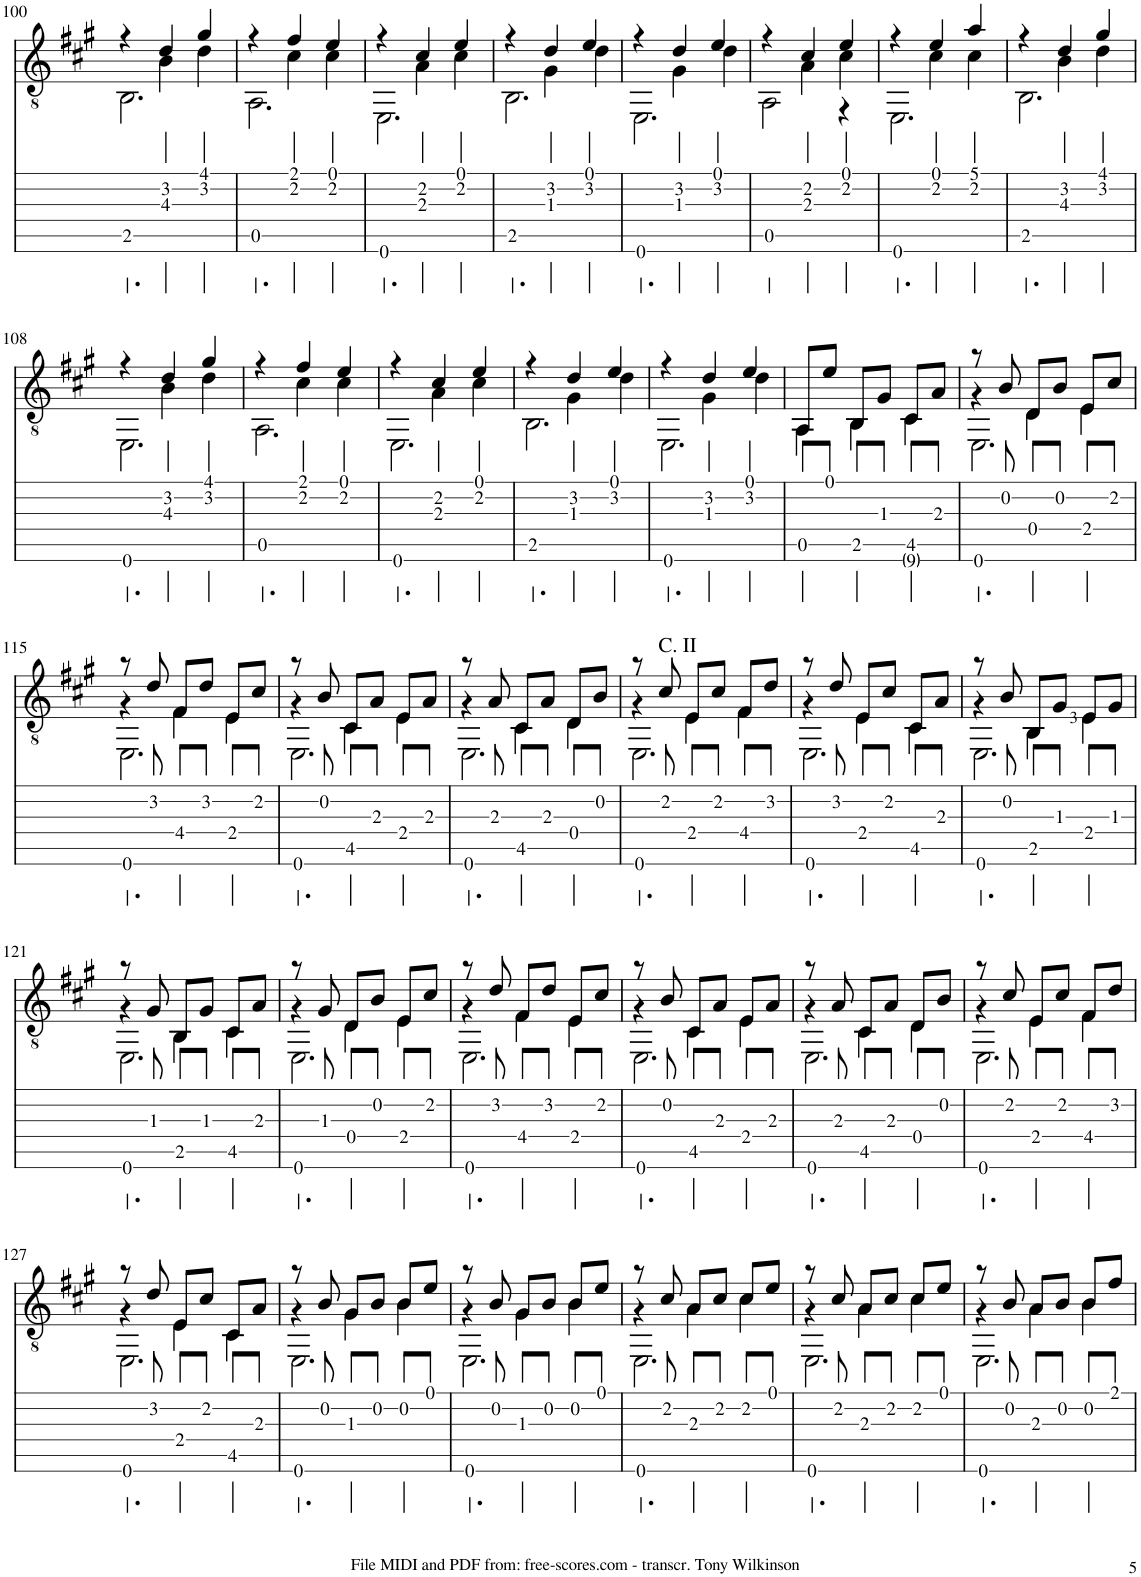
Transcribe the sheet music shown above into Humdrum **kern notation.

**kern	**kern
*part2	*part1
*staff2	*staff1
*I"Chitarra classica (Intavolatura)	*I"Chitarra classica
!!LO:PB:g=z
*	*clefGv2
*k[f#c#g#]	*k[f#c#g#]
*M3/4	*M3/4
=100	=100
*^	*^
*	*^	*	*^
4r	4ryy	2.BB\	4r	4ryy	2.BB\
4d/	4B\	.	4d/	4B\	.
4g#/	4d\	.	4g#/	4d\	.
=101	=101	=101	=101	=101	=101
4r	4ryy	2.AA\	4r	4ryy	2.AA\
4f#/	4c#\	.	4f#/	4c#\	.
4e/	4c#\	.	4e/	4c#\	.
=102	=102	=102	=102	=102	=102
4r	4ryy	2.EE\	4r	4ryy	2.EE\
4c#/	4A\	.	4c#/	4A\	.
4e/	4c#\	.	4e/	4c#\	.
=103	=103	=103	=103	=103	=103
4r	4ryy	2.BB\	4r	4ryy	2.BB\
4d/	4G#\	.	4d/	4G#\	.
4e/	4d\	.	4e/	4d\	.
=104	=104	=104	=104	=104	=104
4r	4ryy	2.EE\	4r	4ryy	2.EE\
4d/	4G#\	.	4d/	4G#\	.
4e/	4d\	.	4e/	4d\	.
=105	=105	=105	=105	=105	=105
4r	4ryy	2AA\	4r	4ryy	2AA\
4c#/	4A\	.	4c#/	4A\	.
4e/	4c#\	4r	4e/	4c#\	4r
=106	=106	=106	=106	=106	=106
4r	4ryy	2.EE\	4r	4ryy	2.EE\
4e/	4c#\	.	4e/	4c#\	.
4a/	4c#\	.	4a/	4c#\	.
=107	=107	=107	=107	=107	=107
4r	4ryy	2.BB\	4r	4ryy	2.BB\
4d/	4B\	.	4d/	4B\	.
4g#/	4d\	.	4g#/	4d\	.
!!LO:LB:g=z	!!	!!
=108	=108	=108	=108	=108	=108
4r	4ryy	2.EE\	4r	4ryy	2.EE\
4d/	4B\	.	4d/	4B\	.
4g#/	4d\	.	4g#/	4d\	.
=109	=109	=109	=109	=109	=109
4r	4ryy	2.AA\	4r	4ryy	2.AA\
4f#/	4c#\	.	4f#/	4c#\	.
4e/	4c#\	.	4e/	4c#\	.
=110	=110	=110	=110	=110	=110
4r	4ryy	2.EE\	4r	4ryy	2.EE\
4c#/	4A\	.	4c#/	4A\	.
4e/	4c#\	.	4e/	4c#\	.
=111	=111	=111	=111	=111	=111
4r	4ryy	2.BB\	4r	4ryy	2.BB\
4d/	4G#\	.	4d/	4G#\	.
4e/	4d\	.	4e/	4d\	.
=112	=112	=112	=112	=112	=112
4r	4ryy	2.EE\	4r	4ryy	2.EE\
4d/	4G#\	.	4d/	4G#\	.
4e/	4d\	.	4e/	4d\	.
*	*v	*v	*	*	*
*	*	*	*v	*v
=113	=113	=113	=113
8AA/L	4AA\	8AA/L	4AA\
8e/J	.	8e/J	.
8BB/L	4BB\	8BB/L	4BB\
8G#/J	.	8G#/J	.
8C#/L	4C#\	8C#/L	4C#\
8A/J	.	8A/J	.
=114	=114	=114	=114
*	*^	*	*^
8r	4r	2.EE\	8r	4r	2.EE\
8B/	.	.	8B/	.	.
8D/L	4D\	.	8D/L	4D\	.
8B/J	.	.	8B/J	.	.
8E/L	4E\	.	8E/L	4E\	.
8c#/J	.	.	8c#/J	.	.
!!LO:LB:g=z	!!	!!
=115	=115	=115	=115	=115	=115
8r	4r	2.EE\	8r	4r	2.EE\
8d/	.	.	8d/	.	.
8F#/L	4F#\	.	8F#/L	4F#\	.
8d/J	.	.	8d/J	.	.
8E/L	4E\	.	8E/L	4E\	.
8c#/J	.	.	8c#/J	.	.
=116	=116	=116	=116	=116	=116
8r	4r	2.EE\	8r	4r	2.EE\
8B/	.	.	8B/	.	.
8C#/L	4C#\	.	8C#/L	4C#\	.
8A/J	.	.	8A/J	.	.
8E/L	4E\	.	8E/L	4E\	.
8A/J	.	.	8A/J	.	.
=117	=117	=117	=117	=117	=117
8r	4r	2.EE\	8r	4r	2.EE\
8A/	.	.	8A/	.	.
8C#/L	4C#\	.	8C#/L	4C#\	.
8A/J	.	.	8A/J	.	.
8D/L	4D\	.	8D/L	4D\	.
8B/J	.	.	8B/J	.	.
=118	=118	=118	=118	=118	=118
8r	4r	2.EE\	8r	4r	2.EE\
!	!	!	!LO:TX:a:t=C. II	!	!
8c#/	.	.	8c#/	.	.
8E/L	4E\	.	8E/L	4E\	.
8c#/J	.	.	8c#/J	.	.
8F#/L	4F#\	.	8F#/L	4F#\	.
8d/J	.	.	8d/J	.	.
=119	=119	=119	=119	=119	=119
8r	4r	2.EE\	8r	4r	2.EE\
8d/	.	.	8d/	.	.
8E/L	4E\	.	8E/L	4E\	.
8c#/J	.	.	8c#/J	.	.
8C#/L	4C#\	.	8C#/L	4C#\	.
8A/J	.	.	8A/J	.	.
=120	=120	=120	=120	=120	=120
8r	4r	2.EE\	8r	4r	2.EE\
8B/	.	.	8B/	.	.
8BB/L	4BB\	.	8BB/L	4BB\	.
8G#/J	.	.	8G#/J	.	.
8E/L	4E\	.	8E/L	4E\	.
8G#/J	.	.	8G#/J	.	.
!!LO:LB:g=z	!!	!!
=121	=121	=121	=121	=121	=121
8r	4r	2.EE\	8r	4r	2.EE\
8G#/	.	.	8G#/	.	.
8BB/L	4BB\	.	8BB/L	4BB\	.
8G#/J	.	.	8G#/J	.	.
8C#/L	4C#\	.	8C#/L	4C#\	.
8A/J	.	.	8A/J	.	.
=122	=122	=122	=122	=122	=122
8r	4r	2.EE\	8r	4r	2.EE\
8G#/	.	.	8G#/	.	.
8D/L	4D\	.	8D/L	4D\	.
8B/J	.	.	8B/J	.	.
8E/L	4E\	.	8E/L	4E\	.
8c#/J	.	.	8c#/J	.	.
=123	=123	=123	=123	=123	=123
8r	4r	2.EE\	8r	4r	2.EE\
8d/	.	.	8d/	.	.
8F#/L	4F#\	.	8F#/L	4F#\	.
8d/J	.	.	8d/J	.	.
8E/L	4E\	.	8E/L	4E\	.
8c#/J	.	.	8c#/J	.	.
=124	=124	=124	=124	=124	=124
8r	4r	2.EE\	8r	4r	2.EE\
8B/	.	.	8B/	.	.
8C#/L	4C#\	.	8C#/L	4C#\	.
8A/J	.	.	8A/J	.	.
8E/L	4E\	.	8E/L	4E\	.
8A/J	.	.	8A/J	.	.
=125	=125	=125	=125	=125	=125
8r	4r	2.EE\	8r	4r	2.EE\
8A/	.	.	8A/	.	.
8C#/L	4C#\	.	8C#/L	4C#\	.
8A/J	.	.	8A/J	.	.
8D/L	4D\	.	8D/L	4D\	.
8B/J	.	.	8B/J	.	.
=126	=126	=126	=126	=126	=126
8r	4r	2.EE\	8r	4r	2.EE\
8c#/	.	.	8c#/	.	.
8E/L	4E\	.	8E/L	4E\	.
8c#/J	.	.	8c#/J	.	.
8F#/L	4F#\	.	8F#/L	4F#\	.
8d/J	.	.	8d/J	.	.
!!LO:LB:g=z	!!	!!
=127	=127	=127	=127	=127	=127
8r	4r	2.EE\	8r	4r	2.EE\
8d/	.	.	8d/	.	.
8E/L	4E\	.	8E/L	4E\	.
8c#/J	.	.	8c#/J	.	.
8C#/L	4C#\	.	8C#/L	4C#\	.
8A/J	.	.	8A/J	.	.
=128	=128	=128	=128	=128	=128
8r	4r	2.EE\	8r	4r	2.EE\
8B/	.	.	8B/	.	.
8G#/L	4G#\	.	8G#/L	4G#\	.
8B/J	.	.	8B/J	.	.
8B/L	4B\	.	8B/L	4B\	.
8e/J	.	.	8e/J	.	.
=129	=129	=129	=129	=129	=129
8r	4r	2.EE\	8r	4r	2.EE\
8B/	.	.	8B/	.	.
8G#/L	4G#\	.	8G#/L	4G#\	.
8B/J	.	.	8B/J	.	.
8B/L	4B\	.	8B/L	4B\	.
8e/J	.	.	8e/J	.	.
=130	=130	=130	=130	=130	=130
8r	4r	2.EE\	8r	4r	2.EE\
8c#/	.	.	8c#/	.	.
8A/L	4A\	.	8A/L	4A\	.
8c#/J	.	.	8c#/J	.	.
8c#/L	4c#\	.	8c#/L	4c#\	.
8e/J	.	.	8e/J	.	.
=131	=131	=131	=131	=131	=131
8r	4r	2.EE\	8r	4r	2.EE\
8c#/	.	.	8c#/	.	.
8A/L	4A\	.	8A/L	4A\	.
8c#/J	.	.	8c#/J	.	.
8c#/L	4c#\	.	8c#/L	4c#\	.
8e/J	.	.	8e/J	.	.
=132	=132	=132	=132	=132	=132
8r	4r	2.EE\	8r	4r	2.EE\
8B/	.	.	8B/	.	.
8A/L	4A\	.	8A/L	4A\	.
8B/J	.	.	8B/J	.	.
8B/L	4B\	.	8B/L	4B\	.
8f#/J	.	.	8f#/J	.	.
*v	*v	*v	*	*	*
*	*v	*v	*v
=	=
*-	*-
